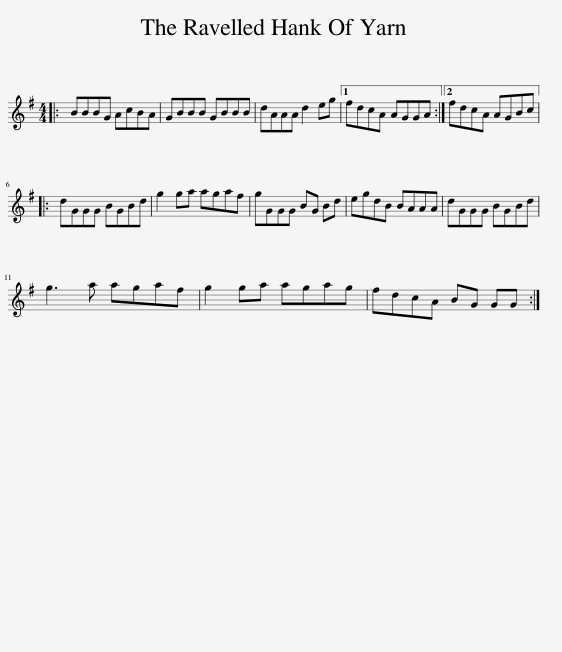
X:1
L:1/8
M:4/4
I:linebreak $
K:G
V:1 treble
V:1
|: BBBG AcBA | GBBB GBBB | dAAA d2 eg |1 fdcA AGGA :|2 fdcA AGBc |:$ %5
 dGGG BGBd | g2 ga agaf | gGGG BG Bd | egdB BAAA | dGGG BGBd |$ %10
 g3 a agaf | g2 ga agag | fdcA BG GG :| %13
